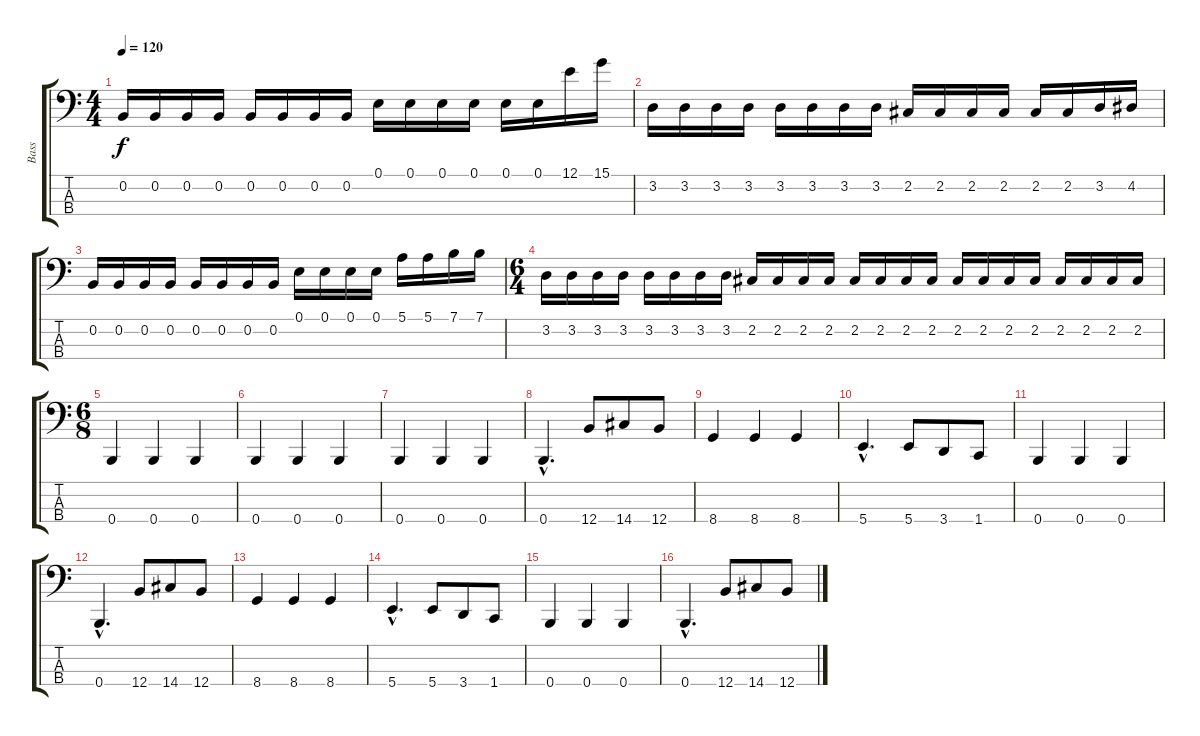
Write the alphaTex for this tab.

\track ("Bass" "Bass") {instrument electricbasspick}
\staff {score tabs}
\tuning (E2 B1 Gb1 B0) {hide}
\ts (4 4)
\tempo 120
\clef f4
\ks c
0.2.16{dy f} 0.2.16 0.2.16 0.2.16 0.2.16 0.2.16 0.2.16 0.2.16 0.1.16 0.1.16 0.1.16 0.1.16 0.1.16 0.1.16 12.1.16 15.1.16 |
3.2.16 3.2.16 3.2.16 3.2.16 3.2.16 3.2.16 3.2.16 3.2.16 2.2.16 2.2.16 2.2.16 2.2.16 2.2.16 2.2.16 3.2.16 4.2.16 |
0.2.16 0.2.16 0.2.16 0.2.16 0.2.16 0.2.16 0.2.16 0.2.16 0.1.16 0.1.16 0.1.16 0.1.16 5.1.16 5.1.16 7.1.16 7.1.16 |
\ts (6 4)
3.2.16 3.2.16 3.2.16 3.2.16 3.2.16 3.2.16 3.2.16 3.2.16 2.2.16 2.2.16 2.2.16 2.2.16 2.2.16 2.2.16 2.2.16 2.2.16 2.2.16 2.2.16 2.2.16 2.2.16 2.2.16 2.2.16 2.2.16 2.2.16 |
\ts (6 8)
0.4.4 0.4.4 0.4.4 |
0.4.4 0.4.4 0.4.4 |
0.4.4 0.4.4 0.4.4 |
0.4{hac}.4{d} 12.4.8 14.4.8 12.4.8 |
8.4.4 8.4.4 8.4.4 |
5.4{hac}.4{d} 5.4.8 3.4.8 1.4.8 |
0.4.4 0.4.4 0.4.4 |
0.4{hac}.4{d} 12.4.8 14.4.8 12.4.8 |
8.4.4 8.4.4 8.4.4 |
5.4{hac}.4{d} 5.4.8 3.4.8 1.4.8 |
0.4.4 0.4.4 0.4.4 |
0.4{hac}.4{d} 12.4.8 14.4.8 12.4.8
